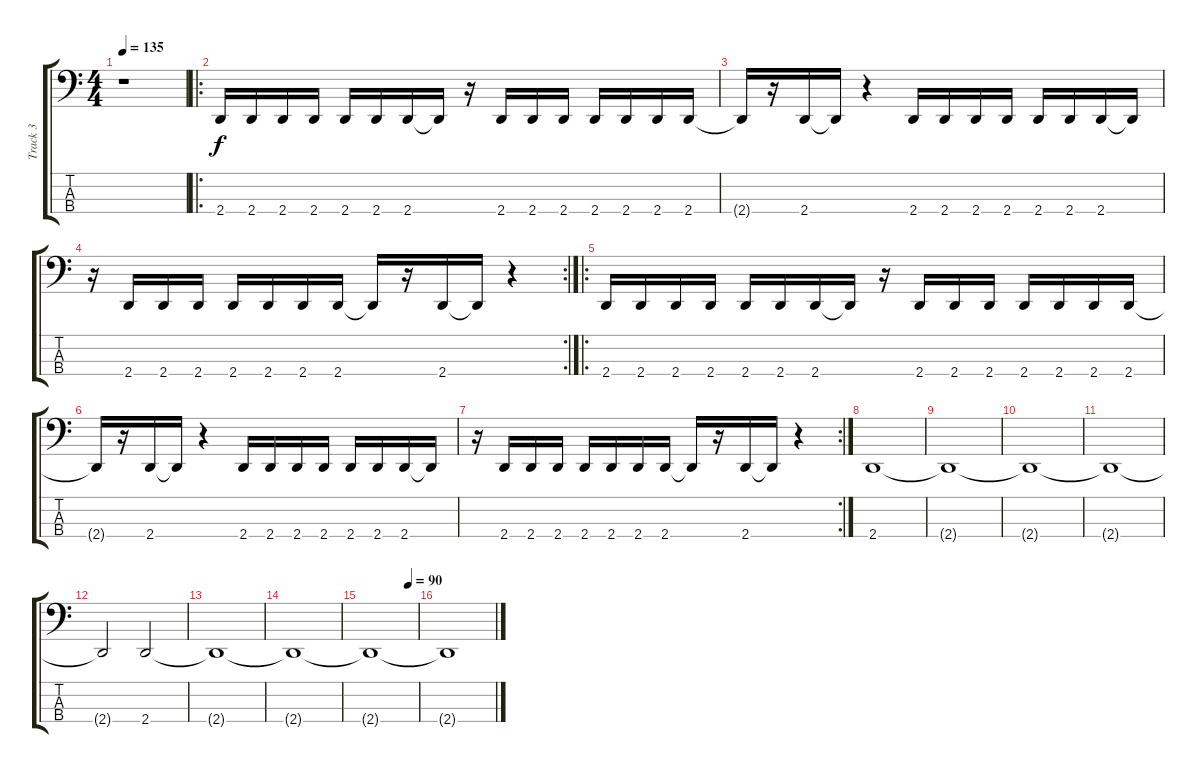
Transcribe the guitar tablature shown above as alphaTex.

\track ("Track 3" "Track 3") {instrument electricbassfinger}
\staff {score tabs}
\tuning (F2 C2 G1 C1) {hide}
\ts (4 4)
\tempo 135
\clef f4
\ks c
r.1{dy f} |
\ro
2.4.16 2.4.16 2.4.16 2.4.16 2.4.16 2.4.16 2.4.16 2.4{t}.16 r.16 2.4.16 2.4.16 2.4.16 2.4.16 2.4.16 2.4.16 2.4.16 |
2.4{t}.16 r.16 2.4.16 2.4{t}.16 r.4 2.4.16 2.4.16 2.4.16 2.4.16 2.4.16 2.4.16 2.4.16 2.4{t}.16 |
\rc 2
r.16 2.4.16 2.4.16 2.4.16 2.4.16 2.4.16 2.4.16 2.4.16 2.4{t}.16 r.16 2.4.16 2.4{t}.16 r.4 |
\ro
2.4.16 2.4.16 2.4.16 2.4.16 2.4.16 2.4.16 2.4.16 2.4{t}.16 r.16 2.4.16 2.4.16 2.4.16 2.4.16 2.4.16 2.4.16 2.4.16 |
2.4{t}.16 r.16 2.4.16 2.4{t}.16 r.4 2.4.16 2.4.16 2.4.16 2.4.16 2.4.16 2.4.16 2.4.16 2.4{t}.16 |
\rc 2
r.16 2.4.16 2.4.16 2.4.16 2.4.16 2.4.16 2.4.16 2.4.16 2.4{t}.16 r.16 2.4.16 2.4{t}.16 r.4 |
2.4.1 |
2.4{t}.1 |
2.4{t}.1 |
2.4{t}.1 |
2.4{t}.2 2.4.2 |
2.4{t}.1 |
2.4{t}.1 |
\tempo (90 0.8125)
2.4{t}.1 |
2.4{t}.1
